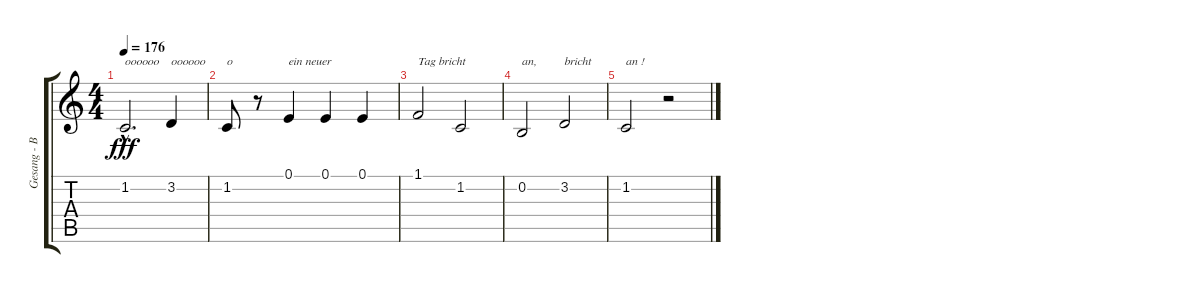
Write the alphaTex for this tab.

\track ("Gesang - Bela B." "Gesang - B") {instrument lead8bassandlead}
\staff {score tabs}
\tuning (E4 B3 G3 D3 A2 E2) {hide}
\ts (4 4)
\tempo 176
\clef g2
\ks c
1.2{hac}.2{d txt "oooooo" dy fff} 3.2.4{txt "oooooo"} |
1.2.8{txt "o"} r.8 0.1.4{txt "ein neuer"} 0.1.4 0.1.4 |
1.1.2{txt "Tag bricht"} 1.2.2 |
0.2.2{txt "an, "} 3.2.2{txt "bricht"} |
1.2.2{txt "an !"} r.2
